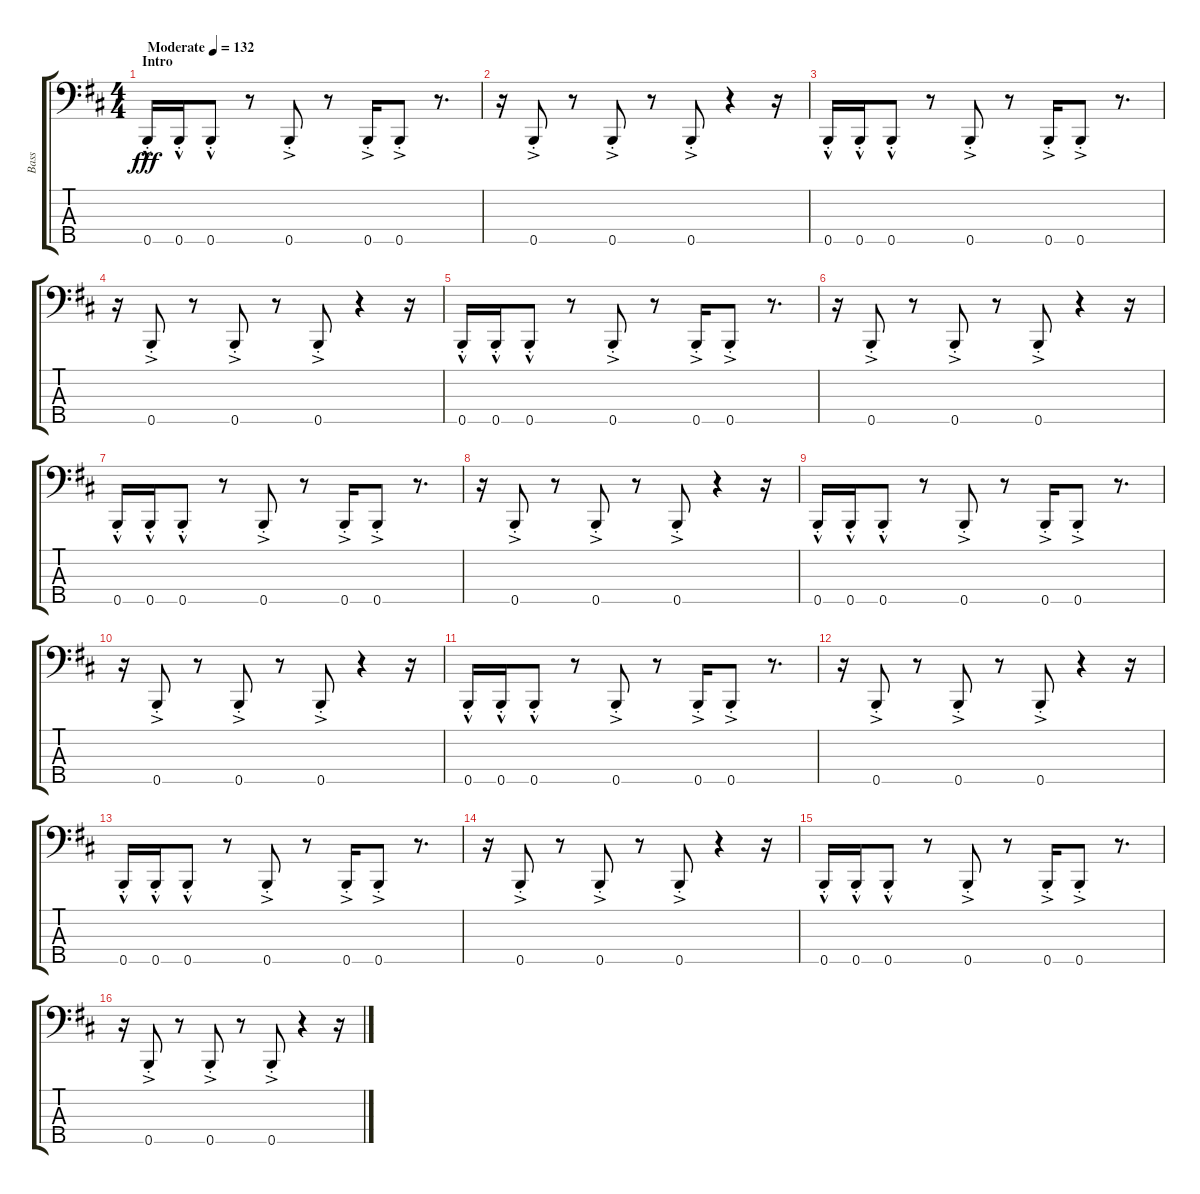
\track ("Bass" "Bass") {instrument electricbassfinger}
\staff {score tabs}
\tuning (G2 D2 A1 E1 B0) {hide}
\ts (4 4)
\section ("" "Intro")
\tempo (132 "Moderate")
\clef f4
\ks d
0.5{hac st}.16{dy fff instrument electricbassfinger} 0.5{hac st}.16 0.5{hac st}.8 r.8 0.5{ac st}.8 r.8 0.5{ac st}.16 0.5{ac st}.8 r.8{d} |
r.16 0.5{ac st}.8 r.8 0.5{ac st}.8 r.8 0.5{ac st}.8 r.4 r.16 |
0.5{hac st}.16 0.5{hac st}.16 0.5{hac st}.8 r.8 0.5{ac st}.8 r.8 0.5{ac st}.16 0.5{ac st}.8 r.8{d} |
r.16 0.5{ac st}.8 r.8 0.5{ac st}.8 r.8 0.5{ac st}.8 r.4 r.16 |
0.5{hac st}.16 0.5{hac st}.16 0.5{hac st}.8 r.8 0.5{ac st}.8 r.8 0.5{ac st}.16 0.5{ac st}.8 r.8{d} |
r.16 0.5{ac st}.8 r.8 0.5{ac st}.8 r.8 0.5{ac st}.8 r.4 r.16 |
0.5{hac st}.16 0.5{hac st}.16 0.5{hac st}.8 r.8 0.5{ac st}.8 r.8 0.5{ac st}.16 0.5{ac st}.8 r.8{d} |
r.16 0.5{ac st}.8 r.8 0.5{ac st}.8 r.8 0.5{ac st}.8 r.4 r.16 |
0.5{hac st}.16 0.5{hac st}.16 0.5{hac st}.8 r.8 0.5{ac st}.8 r.8 0.5{ac st}.16 0.5{ac st}.8 r.8{d} |
r.16 0.5{ac st}.8 r.8 0.5{ac st}.8 r.8 0.5{ac st}.8 r.4 r.16 |
0.5{hac st}.16 0.5{hac st}.16 0.5{hac st}.8 r.8 0.5{ac st}.8 r.8 0.5{ac st}.16 0.5{ac st}.8 r.8{d} |
r.16 0.5{ac st}.8 r.8 0.5{ac st}.8 r.8 0.5{ac st}.8 r.4 r.16 |
0.5{hac st}.16 0.5{hac st}.16 0.5{hac st}.8 r.8 0.5{ac st}.8 r.8 0.5{ac st}.16 0.5{ac st}.8 r.8{d} |
r.16 0.5{ac st}.8 r.8 0.5{ac st}.8 r.8 0.5{ac st}.8 r.4 r.16 |
0.5{hac st}.16 0.5{hac st}.16 0.5{hac st}.8 r.8 0.5{ac st}.8 r.8 0.5{ac st}.16 0.5{ac st}.8 r.8{d} |
r.16 0.5{ac st}.8 r.8 0.5{ac st}.8 r.8 0.5{ac st}.8 r.4 r.16
